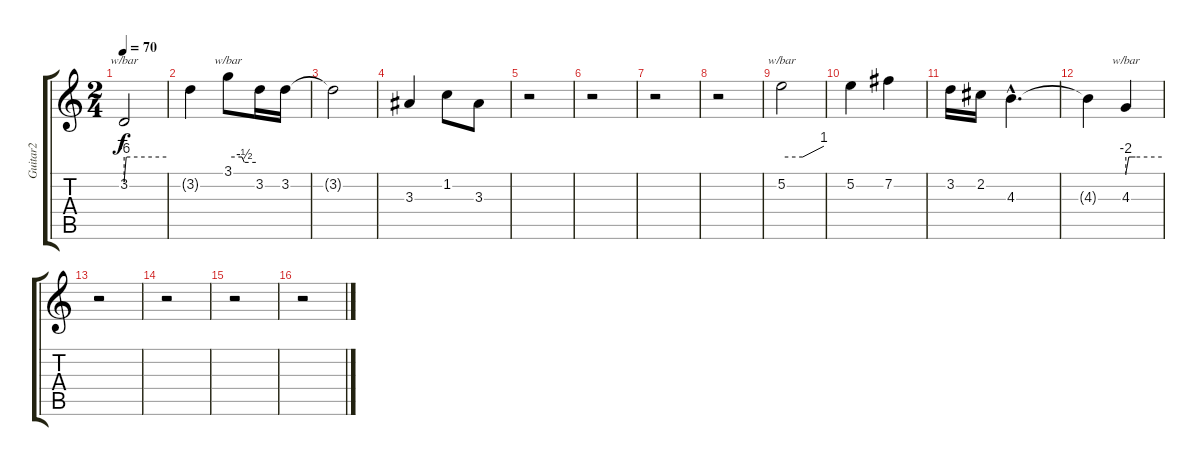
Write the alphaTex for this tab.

\track ("Guitar2" "Guitar2") {instrument distortionguitar}
\staff {score tabs}
\tuning (E4 B3 G3 D3 A2 E2) {hide}
\ts (2 4)
\tempo 70
\clef g2
\ks c
3.2.2{tbe (custom default 0 -24 3 0 60 0) dy f volume 16} |
3.2{t}.4 3.1.8{tbe (custom default 0 0 30 0 35 -2 60 -2)} 3.2.16 3.2.16 |
3.2{t}.2 |
3.3.4 1.2.8 3.3.8 |
r.2 |
r.2 |
r.2 |
r.2 |
5.2.2{tbe (custom default 0 0 30 0 60 4)} |
5.2.4 7.2.4 |
3.2.16 2.2.16 4.3{hac}.4{d} |
4.3{t}.4 4.3.4{tbe (custom default 0 -8 5 0 16 0 60 0)} |
r.2 |
r.2 |
r.2 |
r.2
